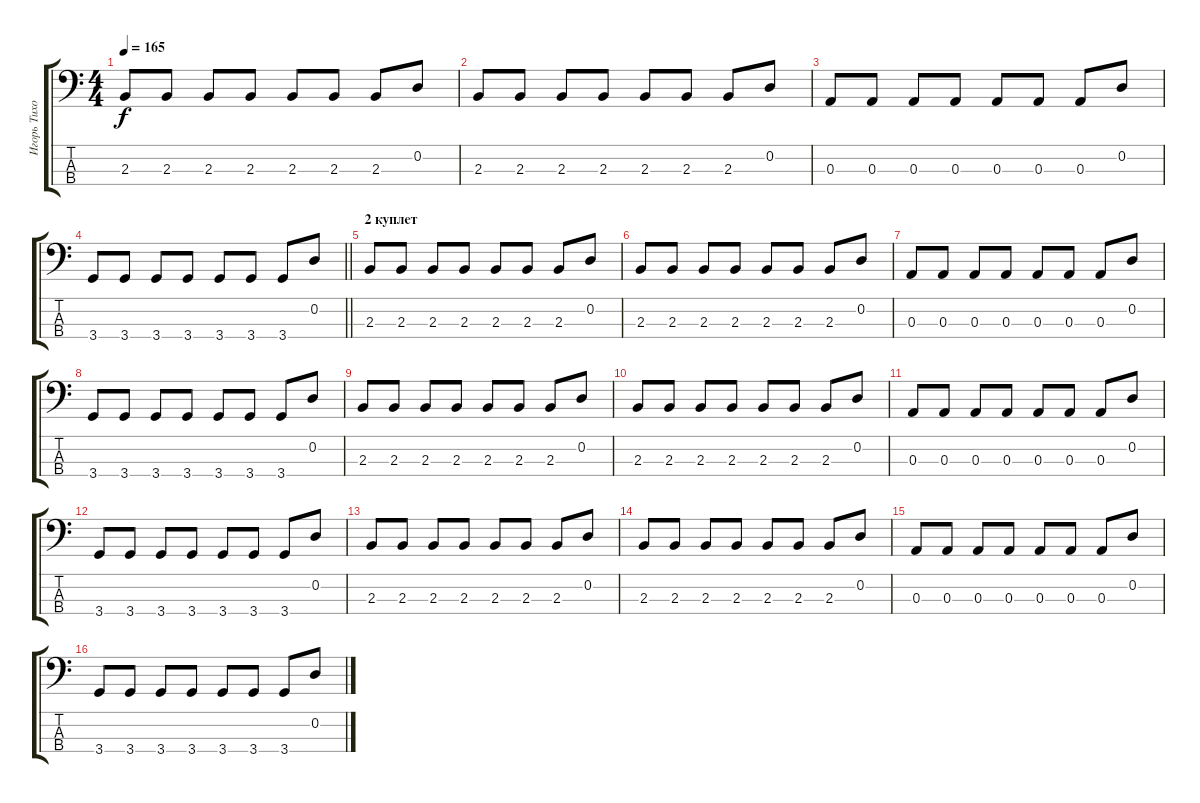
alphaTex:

\track ("Игорь Тихомиров" "Игорь Тихо") {instrument electricbassfinger}
\staff {score tabs}
\tuning (G2 D2 A1 E1) {hide}
\ts (4 4)
\tempo 165
\clef f4
\ks c
2.3.8{dy f} 2.3.8 2.3.8 2.3.8 2.3.8 2.3.8 2.3.8 0.2.8 |
2.3.8 2.3.8 2.3.8 2.3.8 2.3.8 2.3.8 2.3.8 0.2.8 |
0.3.8 0.3.8 0.3.8 0.3.8 0.3.8 0.3.8 0.3.8 0.2.8 |
\barLineRight lightlight
3.4.8 3.4.8 3.4.8 3.4.8 3.4.8 3.4.8 3.4.8 0.2.8 |
\section ("" "2 куплет")
2.3.8 2.3.8 2.3.8 2.3.8 2.3.8 2.3.8 2.3.8 0.2.8 |
2.3.8 2.3.8 2.3.8 2.3.8 2.3.8 2.3.8 2.3.8 0.2.8 |
0.3.8 0.3.8 0.3.8 0.3.8 0.3.8 0.3.8 0.3.8 0.2.8 |
3.4.8 3.4.8 3.4.8 3.4.8 3.4.8 3.4.8 3.4.8 0.2.8 |
2.3.8 2.3.8 2.3.8 2.3.8 2.3.8 2.3.8 2.3.8 0.2.8 |
2.3.8 2.3.8 2.3.8 2.3.8 2.3.8 2.3.8 2.3.8 0.2.8 |
0.3.8 0.3.8 0.3.8 0.3.8 0.3.8 0.3.8 0.3.8 0.2.8 |
3.4.8 3.4.8 3.4.8 3.4.8 3.4.8 3.4.8 3.4.8 0.2.8 |
2.3.8 2.3.8 2.3.8 2.3.8 2.3.8 2.3.8 2.3.8 0.2.8 |
2.3.8 2.3.8 2.3.8 2.3.8 2.3.8 2.3.8 2.3.8 0.2.8 |
0.3.8 0.3.8 0.3.8 0.3.8 0.3.8 0.3.8 0.3.8 0.2.8 |
3.4.8 3.4.8 3.4.8 3.4.8 3.4.8 3.4.8 3.4.8 0.2.8
